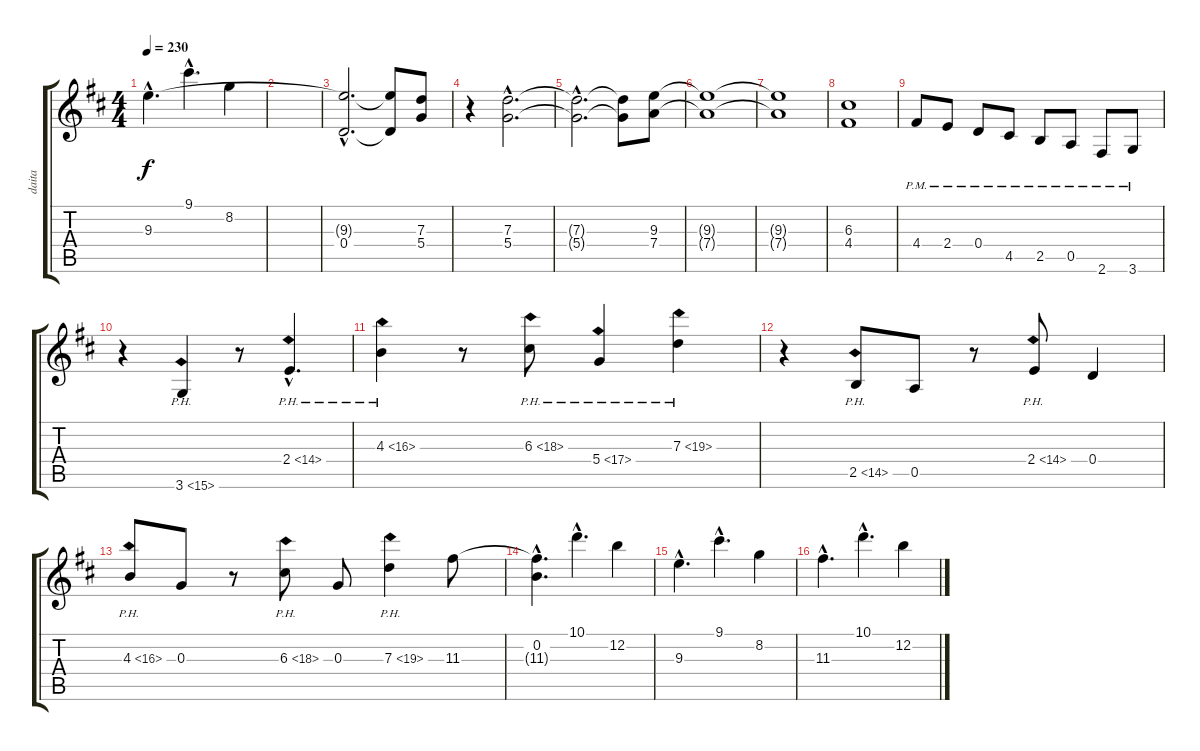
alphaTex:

\track ("daita" "daita") {instrument distortionguitar}
\staff {score tabs}
\tuning (E4 B3 G3 D3 A2 E2) {hide}
\ts (4 4)
\tempo 230
\clef g2
\ks d
9.3{hac}.4{d dy f} 9.1{hac}.4{d} 8.2.4 |
|
(9.3{hac t} 0.4{hac}).2{d} (9.3{t} 0.4{t}).8 (7.3 5.4).8 |
r.4 (7.3{hac} 5.4{hac}).2{d} |
(7.3{hac t} 5.4{hac t}).2{d} (7.3{t} 5.4{t}).8 (9.3 7.4).8 |
(9.3{t} 7.4{t}).1 |
(9.3{t} 7.4{t}).1 |
(6.3 4.4).1 |
4.4{pm}.8 2.4{pm}.8 0.4{pm}.8 4.5{pm}.8 2.5{pm}.8 0.5{pm}.8 2.6{pm}.8 3.6{pm}.8 |
r.4 3.6{ph 12}.4 r.8 2.4{ph 12 hac}.4{d} |
4.3{ph 12}.4 r.8 6.3{ph 12}.8 5.4{ph 12}.4 7.3{ph 12}.4 |
r.4 2.5{ph 12}.8 0.5.8 r.8 2.4{ph 12}.8 0.4.4 |
4.3{ph 12}.8 0.3.8 r.8 6.3{ph 12}.8 0.3.8 7.3{ph 12}.4 11.3.8 |
(0.2{hac} 11.3{hac t}).4{d} 10.1{hac}.4{d} 12.2.4 |
9.3{hac}.4{d} 9.1{hac}.4{d} 8.2.4 |
11.3{hac}.4{d} 10.1{hac}.4{d} 12.2.4
